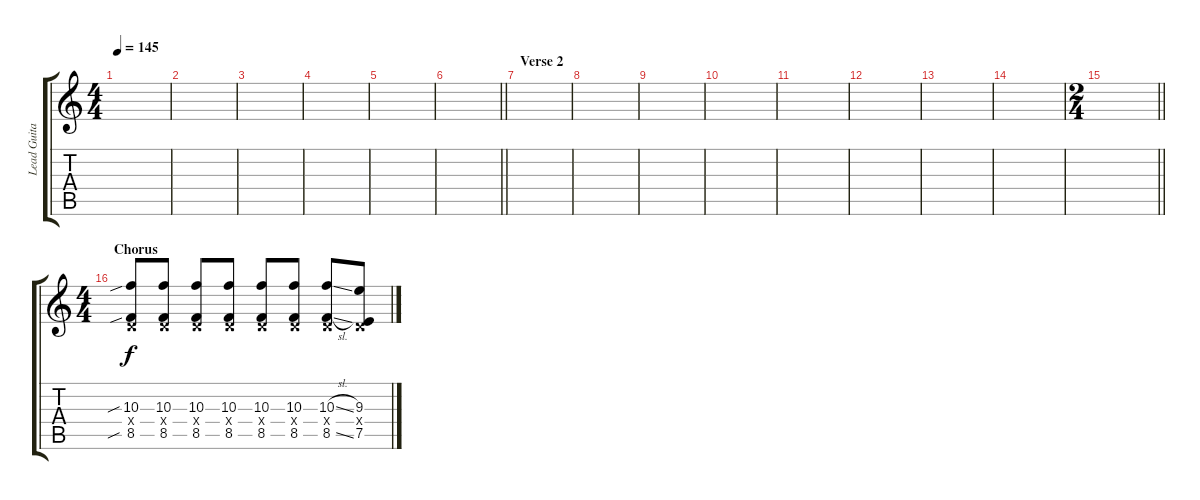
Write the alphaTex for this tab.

\track ("Lead Guitar 1" "Lead Guita") {instrument distortionguitar}
\staff {score tabs}
\tuning (E4 B3 G3 D3 A2 D2) {hide}
\ts (4 4)
\tempo 145
\clef g2
\ks c
|
|
|
|
|
\barLineRight lightlight
|
\section ("" "Verse 2")
|
|
|
|
|
|
|
|
\ts (2 4)
\barLineRight lightlight
|
\ts (4 4)
\section ("" "Chorus")
(10.3{sib} 0.4{x} 8.5{sib}).8 (10.3 0.4{x} 8.5).8 (10.3 0.4{x} 8.5).8 (10.3 0.4{x} 8.5).8 (10.3 0.4{x} 8.5).8 (10.3 0.4{x} 8.5).8 (10.3{sl} 0.4{x} 8.5{sl}).8 (9.3 0.4{x} 7.5).8
